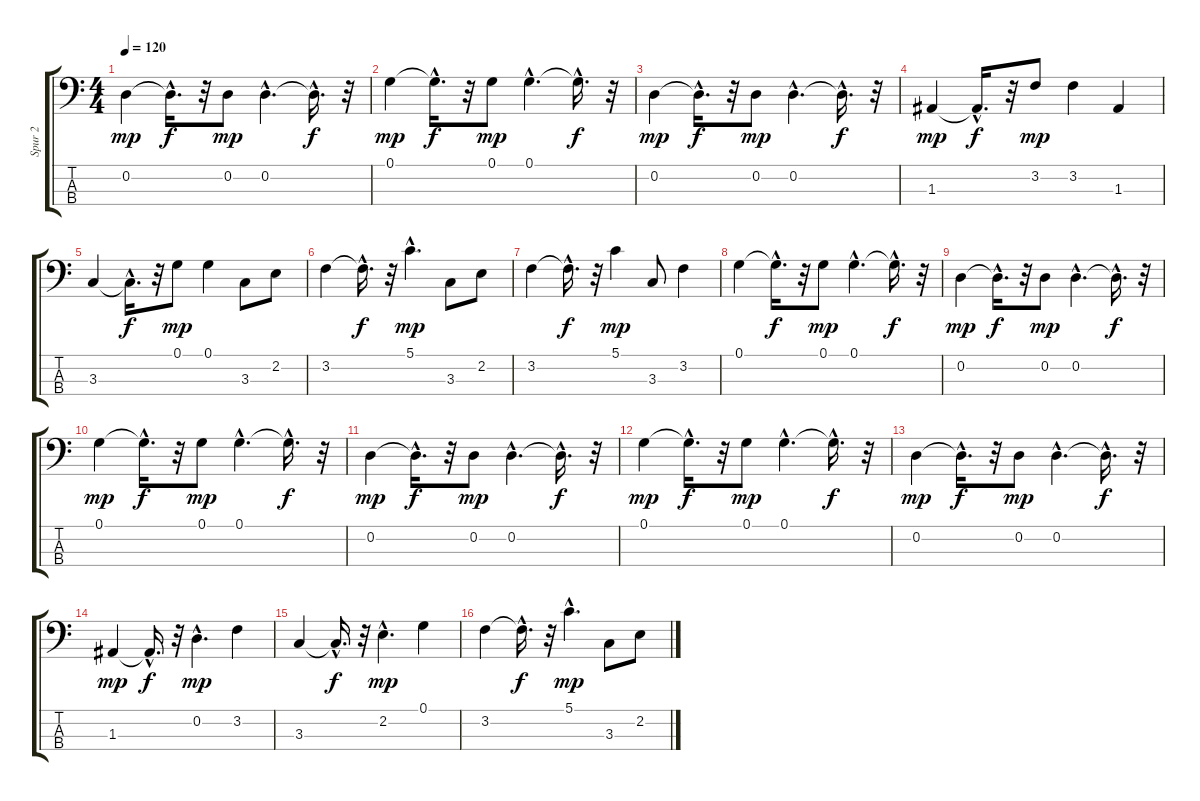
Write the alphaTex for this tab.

\track ("Spur 2" "Spur 2") {instrument fretlessbass}
\staff {score tabs}
\tuning (G2 D2 A1 E1) {hide}
\ts (4 4)
\tempo 120
\clef f4
\ks c
0.2.4{dy mp} 0.2{hac t}.16{d dy f} r.32 0.2.8{dy mp} 0.2{hac}.4{d} 0.2{hac t}.16{d dy f} r.32 |
0.1.4{dy mp} 0.1{hac t}.16{d dy f} r.32 0.1.8{dy mp} 0.1{hac}.4{d} 0.1{hac t}.16{d dy f} r.32 |
0.2.4{dy mp} 0.2{hac t}.16{d dy f} r.32 0.2.8{dy mp} 0.2{hac}.4{d} 0.2{hac t}.16{d dy f} r.32 |
1.3.4{dy mp} 1.3{hac t}.16{d dy f} r.32 3.2.8{dy mp} 3.2.4 1.3.4 |
3.3.4 3.3{hac t}.16{d dy f} r.32 0.1.8{dy mp} 0.1.4 3.3.8 2.2.8 |
3.2.4 3.2{hac t}.16{d dy f} r.32 5.1{hac}.4{d dy mp} 3.3.8 2.2.8 |
3.2.4 3.2{hac t}.16{d dy f} r.32 5.1.4{dy mp} 3.3.8 3.2.4 |
0.1.4 0.1{hac t}.16{d dy f} r.32 0.1.8{dy mp} 0.1{hac}.4{d} 0.1{hac t}.16{d dy f} r.32 |
0.2.4{dy mp} 0.2{hac t}.16{d dy f} r.32 0.2.8{dy mp} 0.2{hac}.4{d} 0.2{hac t}.16{d dy f} r.32 |
0.1.4{dy mp} 0.1{hac t}.16{d dy f} r.32 0.1.8{dy mp} 0.1{hac}.4{d} 0.1{hac t}.16{d dy f} r.32 |
0.2.4{dy mp} 0.2{hac t}.16{d dy f} r.32 0.2.8{dy mp} 0.2{hac}.4{d} 0.2{hac t}.16{d dy f} r.32 |
0.1.4{dy mp} 0.1{hac t}.16{d dy f} r.32 0.1.8{dy mp} 0.1{hac}.4{d} 0.1{hac t}.16{d dy f} r.32 |
0.2.4{dy mp} 0.2{hac t}.16{d dy f} r.32 0.2.8{dy mp} 0.2{hac}.4{d} 0.2{hac t}.16{d dy f} r.32 |
1.3.4{dy mp} 1.3{hac t}.16{d dy f} r.32 0.2{hac}.4{d dy mp} 3.2.4 |
3.3.4 3.3{hac t}.16{d dy f} r.32 2.2{hac}.4{d dy mp} 0.1.4 |
3.2.4 3.2{hac t}.16{d dy f} r.32 5.1{hac}.4{d dy mp} 3.3.8 2.2.8
